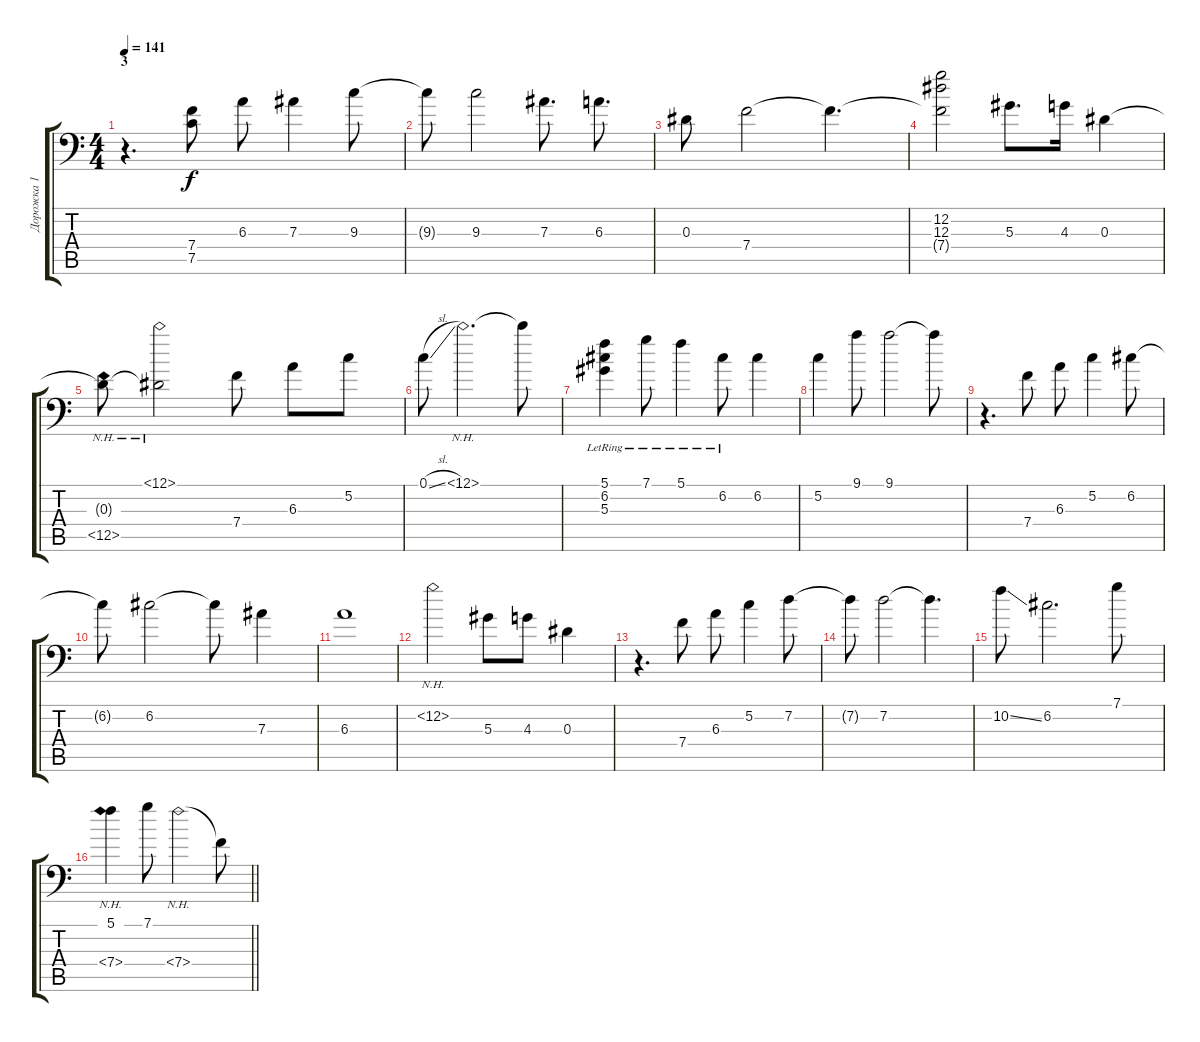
\track ("Дорожка 1" "Дорожка 1") {instrument distortionguitar}
\staff {score tabs}
\tuning (C4 G3 Eb3 Bb2 F2 Bb1) {hide}
\ts (4 4)
\section ("" "3")
\tempo 141
\clef f4
\ks c
r.4{d dy ff instrument acousticguitarsteel} (7.4 7.5).8{dy f} 6.3.8 7.3.4 9.3.8 |
9.3{t}.8 9.3.2 7.3.8{d} 6.3.8{d} |
0.3.8 7.4.2 7.4{t}.4{d} |
(12.2 12.3 7.4{t}).2 5.3.8{d} 4.3.16 0.3.4 |
(0.3{t} 12.5{nh}).8 (12.1{nh} 0.3{t}).2 7.4.8 6.3.8 5.2.8 |
0.1{sl}.8 12.1{nh}.2{d} 12.1{t}.8 |
(5.1{lr} 6.2{lr} 5.3{lr}).4 7.1{lr}.8 5.1{lr}.4 6.2{lr}.8 6.2.4 |
5.2.4 9.1.8 9.1.2 9.1{t}.8 |
r.4{d instrument overdrivenguitar} 7.4.8 6.3.8 5.2.4 6.2.8 |
6.2{t}.8 6.2.2 6.2{t}.8 7.3.4 |
6.3.1 |
12.2{nh}.2 5.3.8 4.3.8 0.3.4 |
r.4{d} 7.4.8 6.3.8 5.2.4 7.2.8 |
7.2{t}.8 7.2.2 7.2{t}.4{d} |
10.2{ss}.8 6.2.2{d} 7.1.8 |
\barLineRight lightlight
(5.1 7.4{nh}).4 7.1.8 7.4{nh}.2 7.4{t}.8
